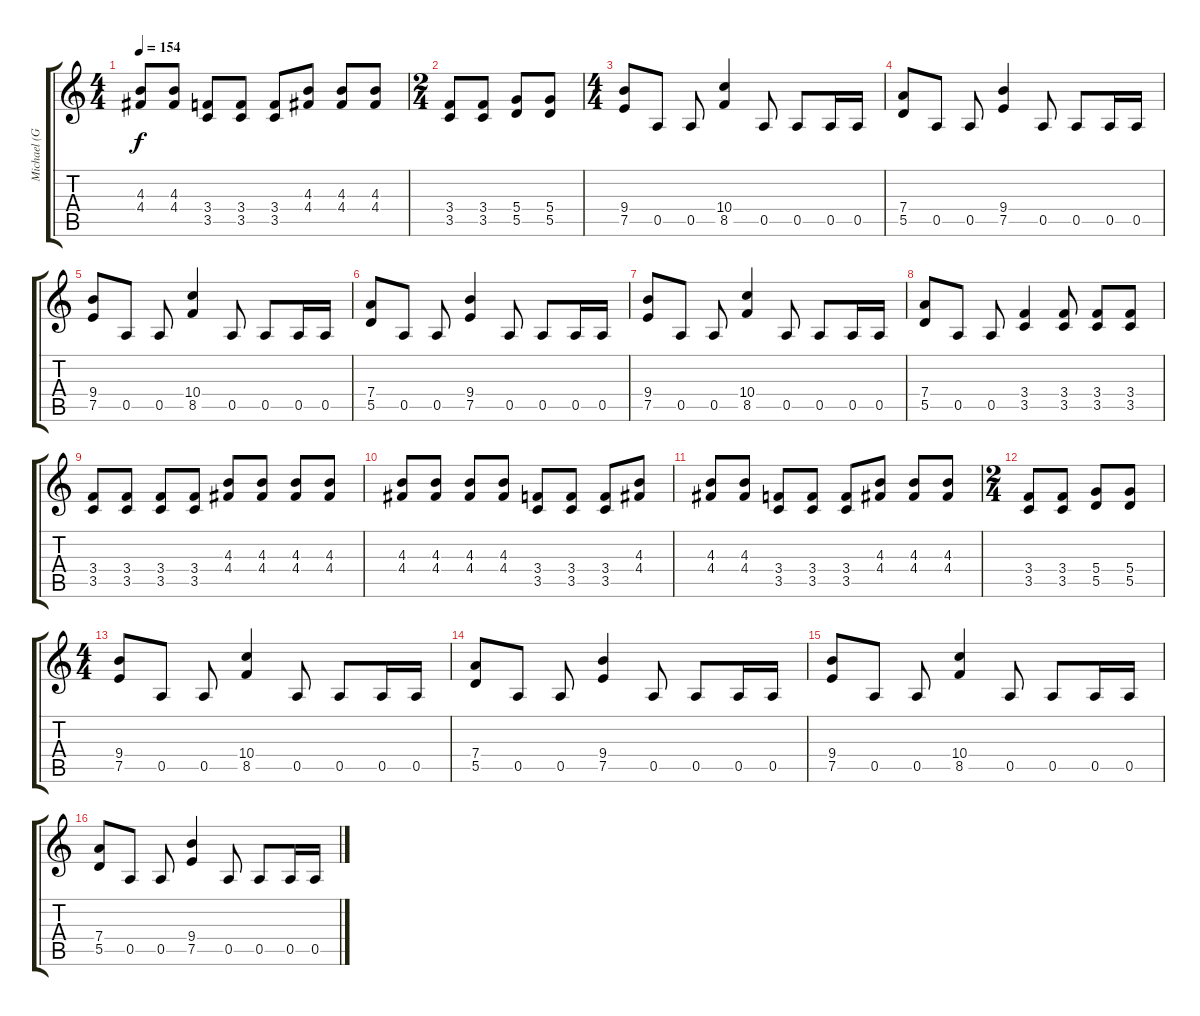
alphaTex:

\track ("Michael (Guitar)" "Michael (G") {instrument distortionguitar}
\staff {score tabs}
\tuning (E4 B3 G3 D3 A2 E2) {hide}
\ts (4 4)
\tempo 154
\clef g2
\ks c
(4.3 4.4).8{dy f} (4.3 4.4).8 (3.4 3.5).8 (3.4 3.5).8 (3.4 3.5).8 (4.3 4.4).8 (4.3 4.4).8 (4.3 4.4).8 |
\ts (2 4)
(3.4 3.5).8 (3.4 3.5).8 (5.4 5.5).8 (5.4 5.5).8 |
\ts (4 4)
(9.4 7.5).8 0.5.8 0.5.8 (10.4 8.5).4 0.5.8 0.5.8 0.5.16 0.5.16 |
(7.4 5.5).8 0.5.8 0.5.8 (9.4 7.5).4 0.5.8 0.5.8 0.5.16 0.5.16 |
(9.4 7.5).8 0.5.8 0.5.8 (10.4 8.5).4 0.5.8 0.5.8 0.5.16 0.5.16 |
(7.4 5.5).8 0.5.8 0.5.8 (9.4 7.5).4 0.5.8 0.5.8 0.5.16 0.5.16 |
(9.4 7.5).8 0.5.8 0.5.8 (10.4 8.5).4 0.5.8 0.5.8 0.5.16 0.5.16 |
(7.4 5.5).8 0.5.8 0.5.8 (3.4 3.5).4 (3.4 3.5).8 (3.4 3.5).8 (3.4 3.5).8 |
(3.4 3.5).8 (3.4 3.5).8 (3.4 3.5).8 (3.4 3.5).8 (4.3 4.4).8 (4.3 4.4).8 (4.3 4.4).8 (4.3 4.4).8 |
(4.3 4.4).8 (4.3 4.4).8 (4.3 4.4).8 (4.3 4.4).8 (3.4 3.5).8 (3.4 3.5).8 (3.4 3.5).8 (4.3 4.4).8 |
(4.3 4.4).8 (4.3 4.4).8 (3.4 3.5).8 (3.4 3.5).8 (3.4 3.5).8 (4.3 4.4).8 (4.3 4.4).8 (4.3 4.4).8 |
\ts (2 4)
(3.4 3.5).8 (3.4 3.5).8 (5.4 5.5).8 (5.4 5.5).8 |
\ts (4 4)
(9.4 7.5).8 0.5.8 0.5.8 (10.4 8.5).4 0.5.8 0.5.8 0.5.16 0.5.16 |
(7.4 5.5).8 0.5.8 0.5.8 (9.4 7.5).4 0.5.8 0.5.8 0.5.16 0.5.16 |
(9.4 7.5).8 0.5.8 0.5.8 (10.4 8.5).4 0.5.8 0.5.8 0.5.16 0.5.16 |
(7.4 5.5).8 0.5.8 0.5.8 (9.4 7.5).4 0.5.8 0.5.8 0.5.16 0.5.16
